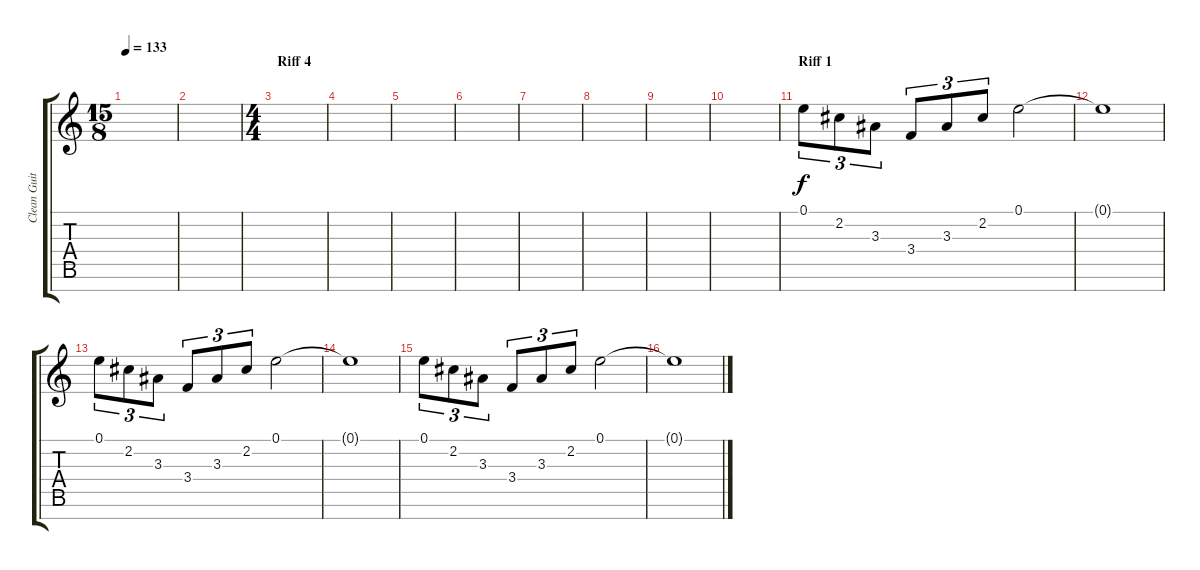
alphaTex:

\track ("Clean Guitar" "Clean Guit") {instrument electricguitarclean}
\staff {score tabs}
\tuning (E4 B3 G3 D3 A2 E2 B1) {hide}
\ts (15 8)
\tempo 133
\clef g2
\ks c
|
|
\ts (4 4)
\section ("" "Riff 4")
|
|
|
|
|
|
|
|
\section ("" "Riff 1")
0.1.8{tu (3 2)} 2.2.8{tu (3 2)} 3.3.8{tu (3 2)} 3.4.8{tu (3 2)} 3.3.8{tu (3 2)} 2.2.8{tu (3 2)} 0.1.2 |
0.1{t}.1 |
0.1.8{tu (3 2)} 2.2.8{tu (3 2)} 3.3.8{tu (3 2)} 3.4.8{tu (3 2)} 3.3.8{tu (3 2)} 2.2.8{tu (3 2)} 0.1.2 |
0.1{t}.1 |
0.1.8{tu (3 2)} 2.2.8{tu (3 2)} 3.3.8{tu (3 2)} 3.4.8{tu (3 2)} 3.3.8{tu (3 2)} 2.2.8{tu (3 2)} 0.1.2 |
0.1{t}.1
